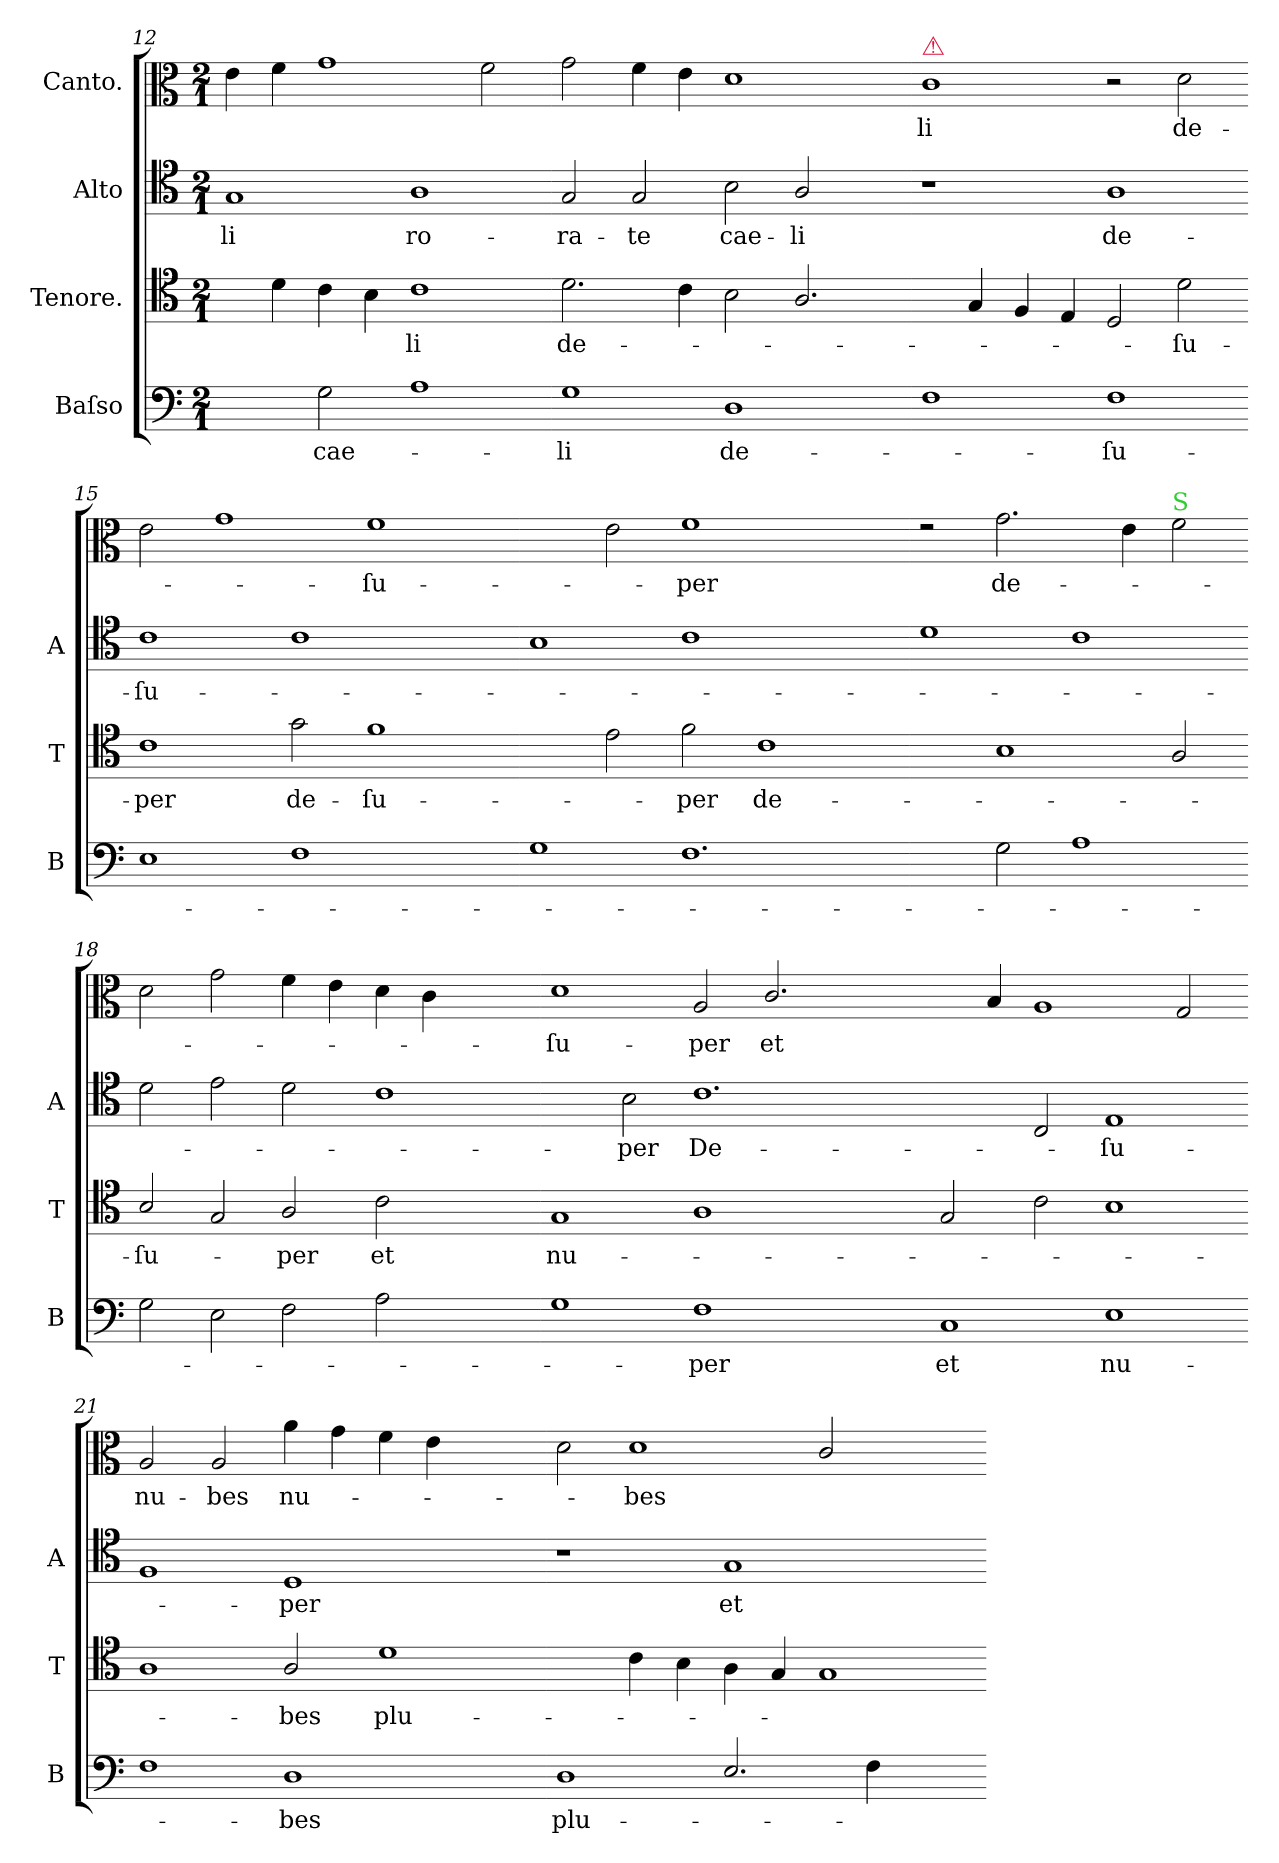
**kern	**text	**kern	**text	**kern	**text	**kern	**text
*part4	*part4	*part3	*part3	*part2	*part2	*part1	*part1
*staff4	*staff4	*staff3	*staff3	*staff2	*staff2	*staff1	*staff1
*I"Baſso	*	*I"Tenore.	*	*I"Alto	*	*I"Canto.	*
*I'B	*	*I'T	*	*I'A	*	*	*
*clefF4	*	*clefC4	*	*clefC4	*	*clefC3	*
*k[]	*	*k[]	*	*k[]	*	*k[]	*
*M2/1	*	*M2/1	*	*M2/1	*	*M2/1	*
=12	=12	=12	=12	=12	=12	=12	=12
2ryy	.	4ryy	.	1G	-li	4e\	.
.	.	4d\	.	.	.	4f\	.
2G\	cae-	4c\	.	.	.	1g	.
.	.	4B\	.	.	.	.	.
1A	.	1c	-li	1A	ro-	.	.
.	.	.	.	.	.	2f\	.
=13-	=13-	=13-	=13-	=13-	=13-	=13-	=13-
1G	-li	2.d\	de-	2G/	-ra-	2g\	.
.	.	.	.	2G/	-te	4f\	.
.	.	4c\	.	.	.	4e\	.
1D	de-	2B\	.	2B\	cae-	1d	.
.	.	2.A/	.	2A/	-li	.	.
4ryy	.	.	.	4ryy	.	4ryy	.
=14-	=14-	=14-	=14-	=14-	=14-	=14-	=14-
!	!	!	!	!	!	!LO:TX:a:color=crimson:t=⚠	!
1F	.	4ryy	.	1r	.	1c	-li
.	.	4G/	.	.	.	.	.
.	.	4F/	.	.	.	.	.
.	.	4E/	.	.	.	.	.
1F	-ſu-	2D/	.	1A	de-	2r	.
.	.	2d\	-ſu-	.	.	2d\	de-
=15-	=15-	=15-	=15-	=15-	=15-	=15-	=15-
1E	.	1c	-per	1c	-ſu-	2e\	.
.	.	.	.	.	.	1g	.
1F	.	2g\	de-	1c	.	.	.
.	.	1f\	-ſu-	.	.	1f\	-ſu-
2ryy	.	.	.	2ryy	.	.	.
=16-	=16-	=16-	=16-	=16-	=16-	=16-	=16-
1G	.	2ryy	.	1B	.	2ryy	.
.	.	2e\	.	.	.	2e\	.
1.F	.	2f\	-per	1c	.	1f	-per
.	.	1c\	de-	.	.	.	.
.	.	.	.	2ryy	.	2ryy	.
=17-	=17-	=17-	=17-	=17-	=17-	=17-	=17-
2ryy	.	2ryy	.	1d	.	2re	.
2G\	.	1B	.	.	.	2.g\	de-
1A	.	.	.	1c	.	.	.
.	.	.	.	.	.	4e\	.
!	!	!	!	!	!	!LO:TX:a:color=limegreen:t=S	!
.	.	2A/	.	.	.	2f\	.
=18-	=18-	=18-	=18-	=18-	=18-	=18-	=18-
2G\	.	2B/	-ſu-	2d\	.	2d\	.
2E\	.	2G/	.	2e\	.	2g\	.
2F\	.	2A/	-per	2d\	.	4f\	.
.	.	.	.	.	.	4e\	.
2A\	.	2c\	et	1c\	.	4d\	.
.	.	.	.	.	.	4c\	.
2ryy	.	2ryy	.	.	.	2ryy	.
=19-	=19-	=19-	=19-	=19-	=19-	=19-	=19-
1G	.	1G	nu-	2ryy	.	1d	-ſu-
.	.	.	.	2B\	-per	.	.
1F	-per	1A	.	1.c	De-	2A/	-per
.	.	.	.	.	.	2.c/	et
2ryy	.	2ryy	.	.	.	.	.
.	.	.	.	.	.	4ryy	.
=20-	=20-	=20-	=20-	=20-	=20-	=20-	=20-
1C	et	2G/	.	2ryy	.	4ryy	.
.	.	.	.	.	.	4B/	.
.	.	2c\	.	2C/	.	1A	.
1E	nu-	1B	.	1E	-ſu-	.	.
.	.	.	.	.	.	2G/	.
=21-	=21-	=21-	=21-	=21-	=21-	=21-	=21-
1F	.	1A	.	1F	.	2A/	nu-
.	.	.	.	.	.	2A/	-bes
1D	-bes	2A/	-bes	1D	-per	4a\	nu-
.	.	.	.	.	.	4g\	.
.	.	1d\	plu-	.	.	4f\	.
.	.	.	.	.	.	4e\	.
2ryy	.	.	.	2ryy	.	2ryy	.
=22-	=22-	=22-	=22-	=22-	=22-	=22-	=22-
1D	plu-	2ryy	.	1r	.	2d\	.
.	.	4c\	.	.	.	1d	-bes
.	.	4B\	.	.	.	.	.
2.E/	.	4A\	.	1G	et	.	.
.	.	4G/	.	.	.	.	.
.	.	1G/	.	.	.	2c/	.
4F\	.	.	.	.	.	.	.
2ryy	.	.	.	2ryy	.	2ryy	.
=-	=-	=-	=-	=-	=-	=-	=-
*-	*-	*-	*-	*-	*-	*-	*-
